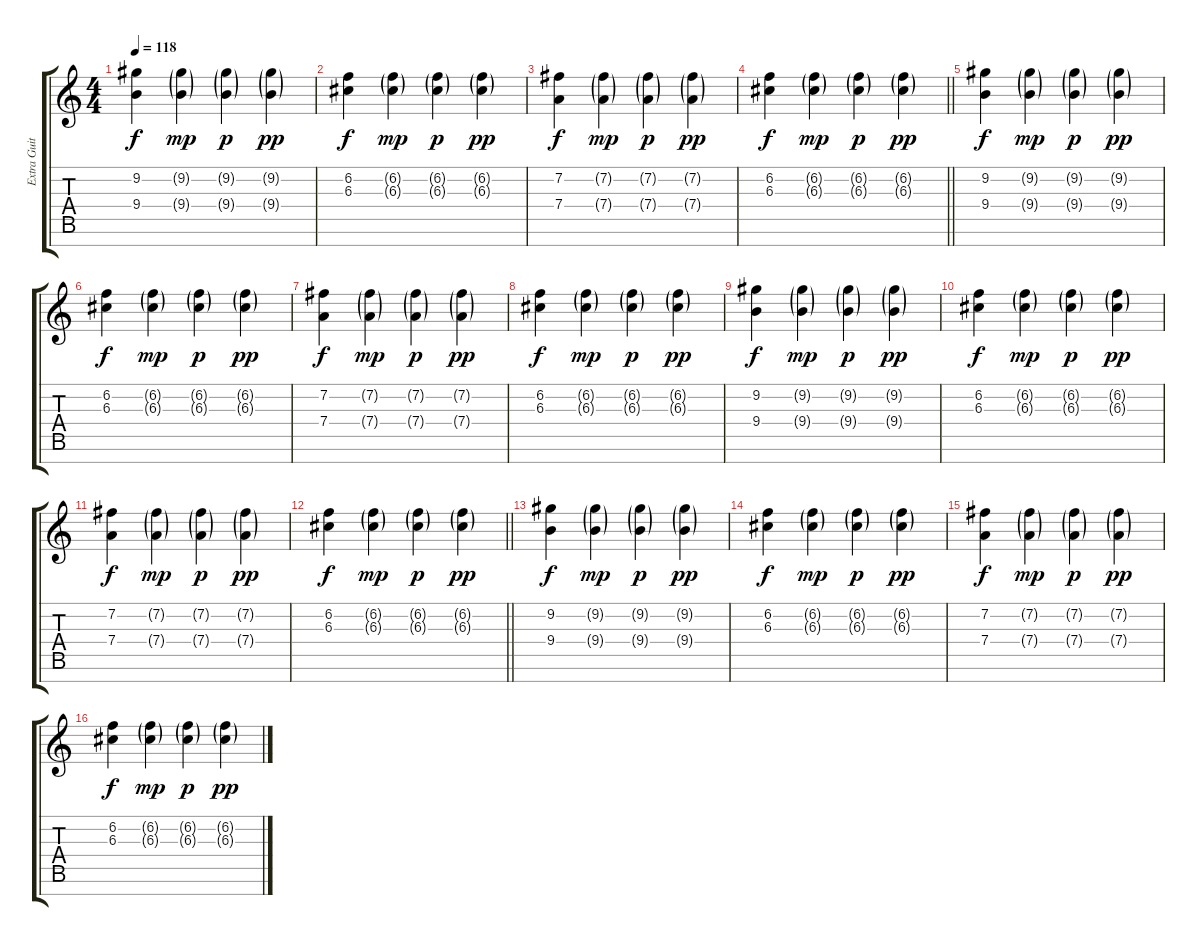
\track ("Extra Guitar" "Extra Guit") {instrument distortionguitar}
\staff {score tabs}
\tuning (E4 B3 G3 D3 A2 D2 B1) {hide}
\ts (4 4)
\tempo 118
\clef g2
\ks c
(9.2 9.4).4{dy f} (9.2{g} 9.4{g}).4{dy mp} (9.2{g} 9.4{g}).4{dy p} (9.2{g} 9.4{g}).4{dy pp} |
(6.2 6.3).4{dy f} (6.2{g} 6.3{g}).4{dy mp} (6.2{g} 6.3{g}).4{dy p} (6.2{g} 6.3{g}).4{dy pp} |
(7.2 7.4).4{dy f} (7.2{g} 7.4{g}).4{dy mp} (7.2{g} 7.4{g}).4{dy p} (7.2{g} 7.4{g}).4{dy pp} |
\barLineRight lightlight
(6.2 6.3).4{dy f} (6.2{g} 6.3{g}).4{dy mp} (6.2{g} 6.3{g}).4{dy p} (6.2{g} 6.3{g}).4{dy pp} |
\section ("" "")
(9.2 9.4).4{dy f} (9.2{g} 9.4{g}).4{dy mp} (9.2{g} 9.4{g}).4{dy p} (9.2{g} 9.4{g}).4{dy pp} |
(6.2 6.3).4{dy f} (6.2{g} 6.3{g}).4{dy mp} (6.2{g} 6.3{g}).4{dy p} (6.2{g} 6.3{g}).4{dy pp} |
(7.2 7.4).4{dy f} (7.2{g} 7.4{g}).4{dy mp} (7.2{g} 7.4{g}).4{dy p} (7.2{g} 7.4{g}).4{dy pp} |
(6.2 6.3).4{dy f} (6.2{g} 6.3{g}).4{dy mp} (6.2{g} 6.3{g}).4{dy p} (6.2{g} 6.3{g}).4{dy pp} |
(9.2 9.4).4{dy f} (9.2{g} 9.4{g}).4{dy mp} (9.2{g} 9.4{g}).4{dy p} (9.2{g} 9.4{g}).4{dy pp} |
(6.2 6.3).4{dy f} (6.2{g} 6.3{g}).4{dy mp} (6.2{g} 6.3{g}).4{dy p} (6.2{g} 6.3{g}).4{dy pp} |
(7.2 7.4).4{dy f} (7.2{g} 7.4{g}).4{dy mp} (7.2{g} 7.4{g}).4{dy p} (7.2{g} 7.4{g}).4{dy pp} |
\barLineRight lightlight
(6.2 6.3).4{dy f} (6.2{g} 6.3{g}).4{dy mp} (6.2{g} 6.3{g}).4{dy p} (6.2{g} 6.3{g}).4{dy pp} |
\section ("" "")
(9.2 9.4).4{dy f} (9.2{g} 9.4{g}).4{dy mp} (9.2{g} 9.4{g}).4{dy p} (9.2{g} 9.4{g}).4{dy pp} |
(6.2 6.3).4{dy f} (6.2{g} 6.3{g}).4{dy mp} (6.2{g} 6.3{g}).4{dy p} (6.2{g} 6.3{g}).4{dy pp} |
(7.2 7.4).4{dy f} (7.2{g} 7.4{g}).4{dy mp} (7.2{g} 7.4{g}).4{dy p} (7.2{g} 7.4{g}).4{dy pp} |
(6.2 6.3).4{dy f} (6.2{g} 6.3{g}).4{dy mp} (6.2{g} 6.3{g}).4{dy p} (6.2{g} 6.3{g}).4{dy pp}
